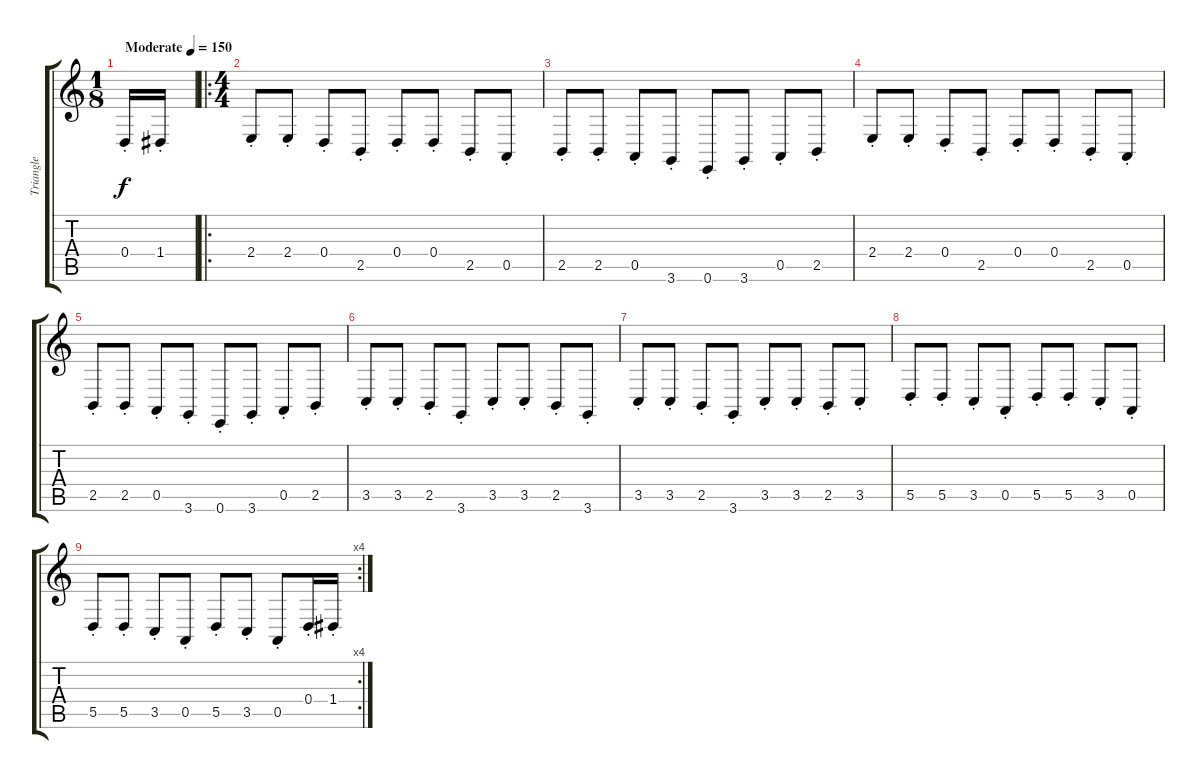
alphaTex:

\track ("Triangle" "Triangle") {instrument lead1square}
\staff {score tabs}
\tuning (E4 B3 G3 D3 A2 E2) {hide}
\ts (1 8)
\tempo (150 "Moderate")
\clef g2
\ks c
0.4{st}.16{dy f instrument lead1square} 1.4{st}.16 |
\ro
\ts (4 4)
2.4{st}.8 2.4{st}.8 0.4{st}.8 2.5{st}.8 0.4{st}.8 0.4{st}.8 2.5{st}.8 0.5{st}.8 |
2.5{st}.8 2.5{st}.8 0.5{st}.8 3.6{st}.8 0.6{st}.8 3.6{st}.8 0.5{st}.8 2.5{st}.8 |
2.4{st}.8 2.4{st}.8 0.4{st}.8 2.5{st}.8 0.4{st}.8 0.4{st}.8 2.5{st}.8 0.5{st}.8 |
2.5{st}.8 2.5{st}.8 0.5{st}.8 3.6{st}.8 0.6{st}.8 3.6{st}.8 0.5{st}.8 2.5{st}.8 |
3.5{st}.8 3.5{st}.8 2.5{st}.8 3.6{st}.8 3.5{st}.8 3.5{st}.8 2.5{st}.8 3.6{st}.8 |
3.5{st}.8 3.5{st}.8 2.5{st}.8 3.6{st}.8 3.5{st}.8 3.5{st}.8 2.5{st}.8 3.5{st}.8 |
5.5{st}.8 5.5{st}.8 3.5{st}.8 0.5{st}.8 5.5{st}.8 5.5{st}.8 3.5{st}.8 0.5{st}.8 |
\rc 4
5.5{st}.8 5.5{st}.8 3.5{st}.8 0.5{st}.8 5.5{st}.8 3.5{st}.8 0.5{st}.8 0.4{st}.16 1.4{st}.16
